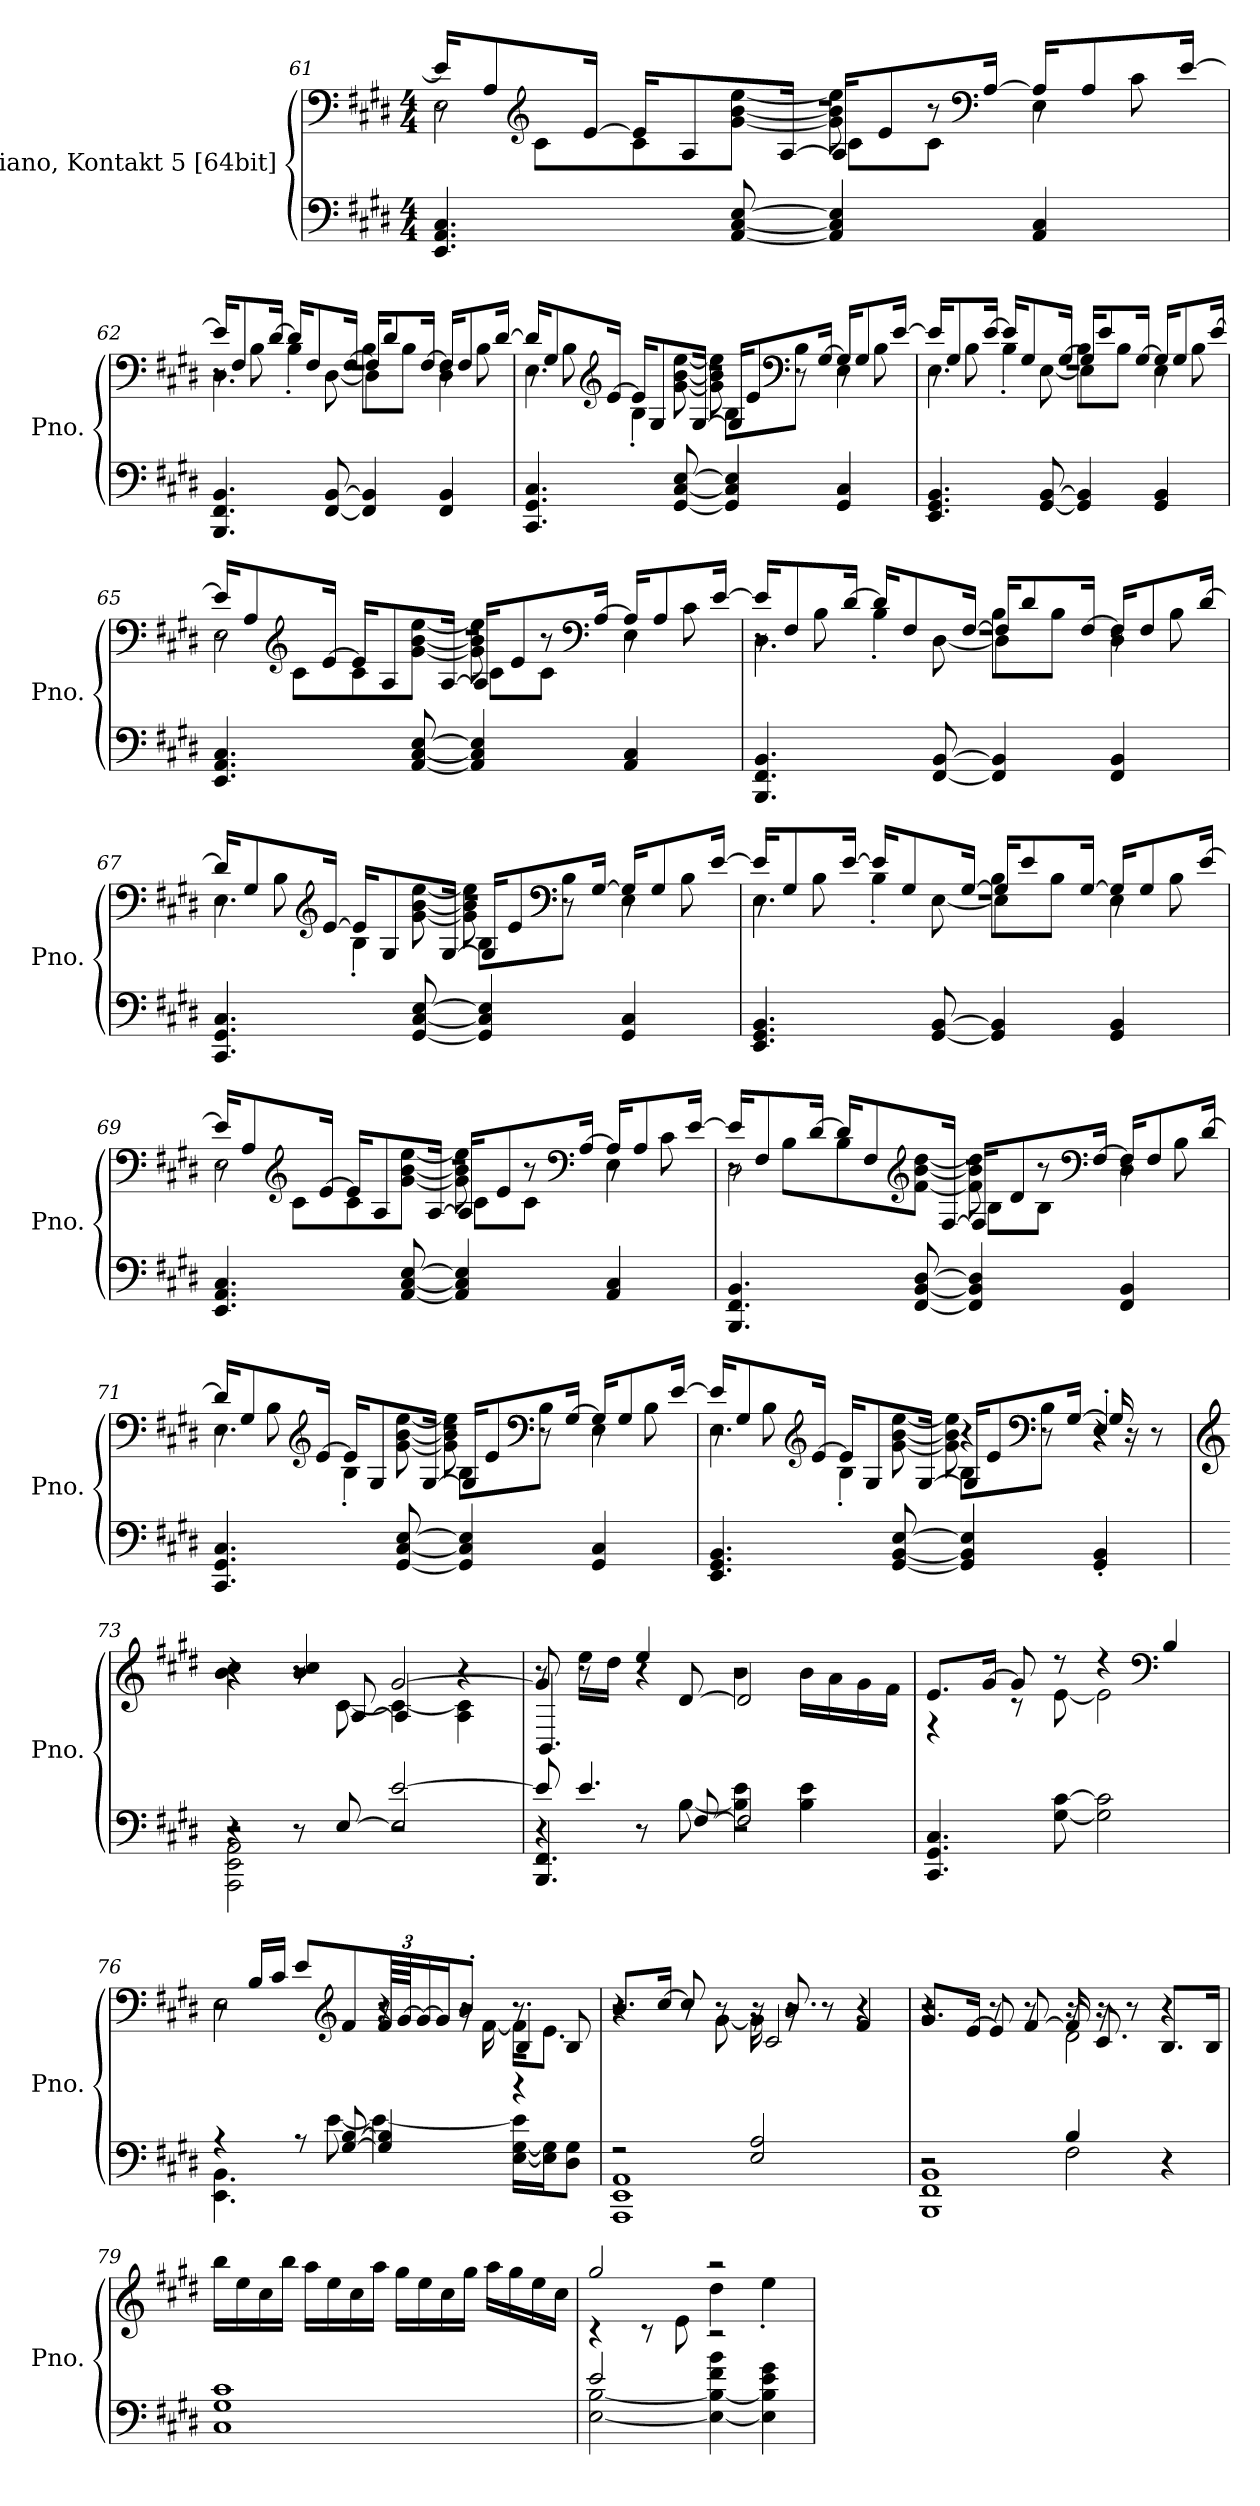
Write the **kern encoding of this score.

**kern	**kern
*part1	*part1
*staff2	*staff1
*I"Piano, Kontakt 5 [64bit]	*
*I'Pno.	*
*clefF4	*clefF4
*k[f#c#g#d#]	*k[f#c#g#d#]
*M4/4	*M4/4
=61	=61
*	*^
*	*	*^
*	*	*	*^
4.EE/ 4.AA/ 4.C#/	1r	8r	16e/KL]	2E\
.	.	.	8A/	.
*	*clefG2	*	*	*
.	.	8c#\L	.	.
.	.	.	[16e/Jk	.
.	.	8c#\	16e/KL]	.
.	.	.	8A/	.
[8AA/ [8C#/ [8E/	.	[8g#\ [8b\ [8ee\J	.	.
.	.	.	[16A/Jk	.
4AA/] 4C#/] 4E/]	.	8g#\] 8b\] 8ee\]	16A/KL]	8c#\L
.	.	.	8e/	.
.	.	8r	.	8c#\J
*	*clefF4	*	*	*
.	.	.	[16A/Jk	.
4AA/ 4C#/	.	8r	16A/KL]	4E\
.	.	.	8A/	.
.	.	8c#\	.	.
.	.	.	[16e/Jk	.
!!LO:LB:g=z	!!	!!	!!
=62	=62	=62	=62	=62
4.BBB/ 4.FF#/ 4.BB/	1r	8r	16e/KL]	4.D#\
.	.	.	8F#/	.
.	.	8B\	.	.
.	.	.	[16d#/Jk	.
.	.	4B'\	16d#/KL]	.
.	.	.	8F#/	.
[8FF#/ [8BB/	.	.	.	[8D#\
.	.	.	[16F#/Jk	.
4FF#/] 4BB/]	.	8B\L	16F#/KL]	4D#\]
.	.	.	8d#/	.
.	.	8B\J	.	.
.	.	.	[16F#/Jk	.
4FF#/ 4BB/	.	8r	16F#/KL]	4D#\
.	.	.	8F#/	.
.	.	8B\	.	.
.	.	.	[16d#/Jk	.
=63	=63	=63	=63	=63
4.CC#/ 4.GG#/ 4.C#/	1r	8r	16d#/KL]	4.E\
.	.	.	8G#/	.
.	.	8B\	.	.
*	*clefG2	*	*	*
.	.	.	[16e/Jk	.
.	.	4B'\	16e/KL]	.
.	.	.	8G#/	.
[8GG#/ [8C#/ [8E/	.	.	.	[8g#\ [8b\ [8ee\
.	.	.	[16G#/Jk	.
4GG#/] 4C#/] 4E/]	.	8B\L	16G#/KL]	8g#\] 8b\] 8ee\]
.	.	.	8e/	.
*	*clefF4	*	*	*
.	.	8B\J	.	8r
.	.	.	[16G#/Jk	.
4GG#/ 4C#/	.	4E\	16G#/KL]	8r
.	.	.	8G#/	.
.	.	.	.	8B\
.	.	.	[16e/Jk	.
!!LO:LB:g=z	!!	!!	!!
=64	=64	=64	=64	=64
4.EE/ 4.GG#/ 4.BB/	1r	8r	16e/KL]	4.E\
.	.	.	8G#/	.
.	.	8B\	.	.
.	.	.	[16e/Jk	.
.	.	4B'\	16e/KL]	.
.	.	.	8G#/	.
[8GG#/ [8BB/	.	.	.	[8E\
.	.	.	[16G#/Jk	.
4GG#/] 4BB/]	.	8B\L	16G#/KL]	4E\]
.	.	.	8e/	.
.	.	8B\J	.	.
.	.	.	[16G#/Jk	.
4GG#/ 4BB/	.	8r	16G#/KL]	4E\
.	.	.	8G#/	.
.	.	8B\	.	.
.	.	.	[16e/Jk	.
=65	=65	=65	=65	=65
4.EE/ 4.AA/ 4.C#/	1r	8r	16e/KL]	2E\
.	.	.	8A/	.
*	*clefG2	*	*	*
.	.	8c#\L	.	.
.	.	.	[16e/Jk	.
.	.	8c#\	16e/KL]	.
.	.	.	8A/	.
[8AA/ [8C#/ [8E/	.	[8g#\ [8b\ [8ee\J	.	.
.	.	.	[16A/Jk	.
4AA/] 4C#/] 4E/]	.	8g#\] 8b\] 8ee\]	16A/KL]	8c#\L
.	.	.	8e/	.
.	.	8r	.	8c#\J
*	*clefF4	*	*	*
.	.	.	[16A/Jk	.
4AA/ 4C#/	.	8r	16A/KL]	4E\
.	.	.	8A/	.
.	.	8c#\	.	.
.	.	.	[16e/Jk	.
!!LO:PB:g=z	!!	!!	!!
=66	=66	=66	=66	=66
4.BBB/ 4.FF#/ 4.BB/	1r	8r	16e/KL]	4.D#\
.	.	.	8F#/	.
.	.	8B\	.	.
.	.	.	[16d#/Jk	.
.	.	4B'\	16d#/KL]	.
.	.	.	8F#/	.
[8FF#/ [8BB/	.	.	.	[8D#\
.	.	.	[16F#/Jk	.
4FF#/] 4BB/]	.	8B\L	16F#/KL]	4D#\]
.	.	.	8d#/	.
.	.	8B\J	.	.
.	.	.	[16F#/Jk	.
4FF#/ 4BB/	.	8r	16F#/KL]	4D#\
.	.	.	8F#/	.
.	.	8B\	.	.
.	.	.	[16d#/Jk	.
=67	=67	=67	=67	=67
4.CC#/ 4.GG#/ 4.C#/	1r	8r	16d#/KL]	4.E\
.	.	.	8G#/	.
.	.	8B\	.	.
*	*clefG2	*	*	*
.	.	.	[16e/Jk	.
.	.	4B'\	16e/KL]	.
.	.	.	8G#/	.
[8GG#/ [8C#/ [8E/	.	.	.	[8g#\ [8b\ [8ee\
.	.	.	[16G#/Jk	.
4GG#/] 4C#/] 4E/]	.	8B\L	16G#/KL]	8g#\] 8b\] 8ee\]
.	.	.	8e/	.
*	*clefF4	*	*	*
.	.	8B\J	.	8r
.	.	.	[16G#/Jk	.
4GG#/ 4C#/	.	4E\	16G#/KL]	8r
.	.	.	8G#/	.
.	.	.	.	8B\
.	.	.	[16e/Jk	.
!!LO:LB:g=z	!!	!!	!!
=68	=68	=68	=68	=68
4.EE/ 4.GG#/ 4.BB/	1r	8r	16e/KL]	4.E\
.	.	.	8G#/	.
.	.	8B\	.	.
.	.	.	[16e/Jk	.
.	.	4B'\	16e/KL]	.
.	.	.	8G#/	.
[8GG#/ [8BB/	.	.	.	[8E\
.	.	.	[16G#/Jk	.
4GG#/] 4BB/]	.	8B\L	16G#/KL]	4E\]
.	.	.	8e/	.
.	.	8B\J	.	.
.	.	.	[16G#/Jk	.
4GG#/ 4BB/	.	8r	16G#/KL]	4E\
.	.	.	8G#/	.
.	.	8B\	.	.
.	.	.	[16e/Jk	.
=69	=69	=69	=69	=69
4.EE/ 4.AA/ 4.C#/	1r	8r	16e/KL]	2E\
.	.	.	8A/	.
*	*clefG2	*	*	*
.	.	8c#\L	.	.
.	.	.	[16e/Jk	.
.	.	8c#\	16e/KL]	.
.	.	.	8A/	.
[8AA/ [8C#/ [8E/	.	[8g#\ [8b\ [8ee\J	.	.
.	.	.	[16A/Jk	.
4AA/] 4C#/] 4E/]	.	8g#\] 8b\] 8ee\]	16A/KL]	8c#\L
.	.	.	8e/	.
.	.	8r	.	8c#\J
*	*clefF4	*	*	*
.	.	.	[16A/Jk	.
4AA/ 4C#/	.	8r	16A/KL]	4E\
.	.	.	8A/	.
.	.	8c#\	.	.
.	.	.	[16e/Jk	.
!!LO:LB:g=z	!!	!!	!!
=70	=70	=70	=70	=70
4.BBB/ 4.FF#/ 4.BB/	1r	8r	16e/KL]	2D#\
.	.	.	8F#/	.
.	.	8B\L	.	.
.	.	.	[16d#/Jk	.
.	.	8B\	16d#/KL]	.
.	.	.	8F#/	.
*	*clefG2	*	*	*
[8FF#/ [8BB/ [8D#/	.	[8f#\ [8b\ [8dd#\J	.	.
.	.	.	[16F#/Jk	.
4FF#/] 4BB/] 4D#/]	.	8f#\] 8b\] 8dd#\]	16F#/KL]	8B\L
.	.	.	8d#/	.
.	.	8r	.	8B\J
*	*clefF4	*	*	*
.	.	.	[16F#/Jk	.
4FF#/ 4BB/	.	8r	16F#/KL]	4D#\
.	.	.	8F#/	.
.	.	8B\	.	.
.	.	.	[16d#/Jk	.
=71	=71	=71	=71	=71
4.CC#/ 4.GG#/ 4.C#/	1r	8r	16d#/KL]	4.E\
.	.	.	8G#/	.
.	.	8B\	.	.
*	*clefG2	*	*	*
.	.	.	[16e/Jk	.
.	.	4B'\	16e/KL]	.
.	.	.	8G#/	.
[8GG#/ [8C#/ [8E/	.	.	.	[8g#\ [8b\ [8ee\
.	.	.	[16G#/Jk	.
4GG#/] 4C#/] 4E/]	.	8B\L	16G#/KL]	8g#\] 8b\] 8ee\]
.	.	.	8e/	.
*	*clefF4	*	*	*
.	.	8B\J	.	8r
.	.	.	[16G#/Jk	.
4GG#/ 4C#/	.	4E\	16G#/KL]	8r
.	.	.	8G#/	.
.	.	.	.	8B\
.	.	.	[16e/Jk	.
!!LO:LB:g=z	!!	!!	!!
=72	=72	=72	=72	=72
4.EE/ 4.GG#/ 4.BB/	2r	8r	16e/KL]	4.E\
.	.	.	8G#/	.
.	.	8B\	.	.
*	*clefG2	*	*	*
.	.	.	[16e/Jk	.
.	.	4B'\	16e/KL]	.
.	.	.	8G#/	.
[8GG#/ [8BB/ [8E/	.	.	.	[8g#\ [8b\ [8ee\
.	.	.	[16G#/Jk	.
4GG#/] 4BB/] 4E/]	4r	8B\L	16G#/KL]	8g#\] 8b\] 8ee\]
.	.	.	8e/	.
*	*clefF4	*	*	*
.	.	8B\J	.	8r
.	.	.	[16G#/Jk	.
4GG#/' 4BB/'	4E'/	4r	16G#/]	4r
.	.	.	16r	.
.	.	.	8r	.
*	*v	*v	*v	*v
=73	=73
*	*clefG2
*^	*^
*	*^	*	*^
2r	2AAA\ 2EE\ 2AA\	4r	4r	4b\ 4cc#\	4r
.	.	8r	4b/ 4cc#/	8r	8r
.	.	[8E/	.	[8c#\	[8A/
[2e/	2r	2E/]	[2g#/	4c#\_	4A/]
.	.	.	.	4A\ 4c#\]	4r
!!LO:LB:g=z	!!	!!
=74	=74	=74	=74	=74	=74
8e/]	4r	4.BBB/ 4.FF#/	8g#/]	8r	4.BB/
4.e/	.	.	8r	16ee\LL	.
.	.	.	.	16dd#\JJ	.
.	8r	.	4ee/	4r	.
.	[8B\	[8F#/	.	.	[8d#/
2r	4B\] 4e\	2F#/]	2r	4b\	2d#/]
.	4B\ 4e\	.	.	16b\LL	.
.	.	.	.	16a\	.
.	.	.	.	16g#\	.
.	.	.	.	16f#\JJ	.
*v	*v	*v	*	*	*
*	*	*v	*v
=75	=75	=75
4.CC#/ 4.GG#/ 4.C#/	8.e/L	4r
.	[16g#/Jk	.
.	8g#/]	8r
[8G#\ [8c#\	8r	[8e\
2G#\] 2c#\]	4r	2e\]
*	*clefF4	*
.	4B/	.
!!LO:LB:g=z
=76	=76	=76
*^	*	*^
4r	4.EE\ 4.BB\	8r	2E\	2r
.	.	16B/LL	.	.
.	.	16c#/JJ	.	.
8r	.	8e/L	.	.
*	*	*clefG2	*	*
[8G#/ [8B/	[8e\	8f#/	.	.
*	*	*Xbrackettup	*	*
4G#/] 4B/]	4e\_	96f#/LLL	8r	4r
.	.	[96g#/JJ	.	.
.	.	24g#/_	.	.
.	.	16g#/J]	.	.
.	.	8b'/J	16r	.
.	.	.	[16f#\	.
4r	[16E\ [16G#\ 16e\]LL	8r	16f#\KL]	4B'/
.	16E\] 16G#\]J	.	8.e\J	.
.	8D#\ 8G#\J	8B/	.	.
=77	=77	=77	=77	=77
2r	1AAA 1EE 1AA	8.b/L	4r	2r
.	.	[16cc#/Jk	.	.
.	.	8cc#/]	8r	.
.	.	8r	[8g#\	.
2E/ 2A/	.	16r	16g#\]	2c#/
.	.	8.b/	16r	.
.	.	.	8r	.
.	.	4f#/	4r	.
!!LO:PB:g=z	!!	!!
=78	=78	=78	=78	=78
*	*^	*	*	*
2r	2r	1BBB 1FF# 1BB	4r	2r	8.g#/L
.	.	.	.	.	[16e/Jk
.	.	.	8r	.	8e/]
.	.	.	[8f#/	.	8r
4B/	2F#\	.	16f#/]	2d#\	16r
.	.	.	16r	.	8.c#/
.	.	.	8r	.	.
4r	.	.	4r	.	8.B/L
.	.	.	.	.	16B/Jk
*v	*v	*v	*	*	*
*	*v	*v	*v
=79	=79
1C# 1G# 1c#	16bb\LL
.	16ee\
.	16cc#\
.	16bb\JJ
.	16aa\LL
.	16ee\
.	16cc#\
.	16aa\JJ
.	16gg#\LL
.	16ee\
.	16cc#\
.	16gg#\JJ
.	16aa\LL
.	16gg#\
.	16ee\
.	16cc#\JJ
=80	=80
*^	*^
2e/	[2E\ [2B\	2gg#/	4r
.	.	.	8r
.	.	.	8e\
2r	4E\_ 4B\_ 4f#\ 4b\	2r	4dd#\
.	4E\] 4B\] 4e\ 4g#\	.	4ee'\
*v	*v	*	*
*	*v	*v
=	=
*-	*-
